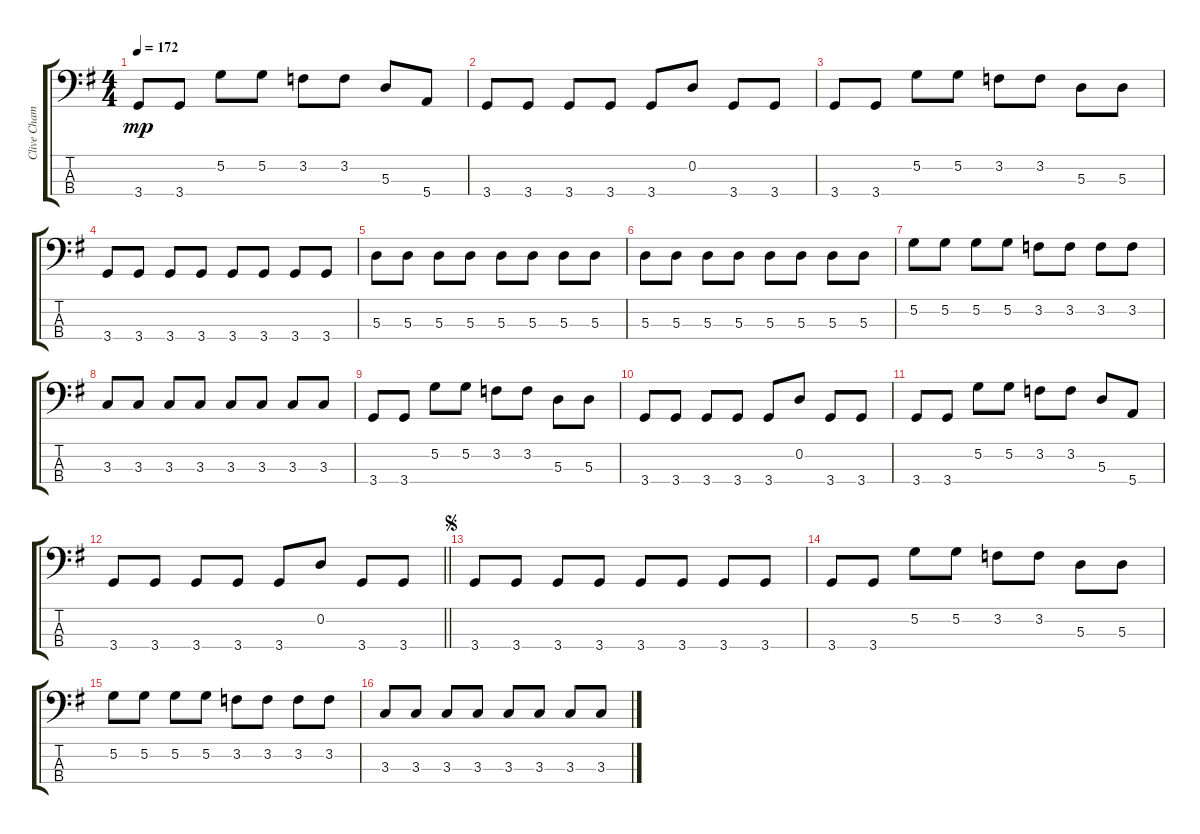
\track ("Clive Chaman" "Clive Cham") {instrument electricbassfinger}
\staff {score tabs}
\tuning (G2 D2 A1 E1) {hide}
\ts (4 4)
\tempo 172
\clef f4
\ks g
3.4.8{dy mp} 3.4.8 5.2.8 5.2.8 3.2.8 3.2.8 5.3.8 5.4.8 |
3.4.8 3.4.8 3.4.8 3.4.8 3.4.8 0.2.8 3.4.8 3.4.8 |
3.4.8 3.4.8 5.2.8 5.2.8 3.2.8 3.2.8 5.3.8 5.3.8 |
3.4.8 3.4.8 3.4.8 3.4.8 3.4.8 3.4.8 3.4.8 3.4.8 |
5.3.8 5.3.8 5.3.8 5.3.8 5.3.8 5.3.8 5.3.8 5.3.8 |
5.3.8 5.3.8 5.3.8 5.3.8 5.3.8 5.3.8 5.3.8 5.3.8 |
5.2.8 5.2.8 5.2.8 5.2.8 3.2.8 3.2.8 3.2.8 3.2.8 |
3.3.8 3.3.8 3.3.8 3.3.8 3.3.8 3.3.8 3.3.8 3.3.8 |
3.4.8 3.4.8 5.2.8 5.2.8 3.2.8 3.2.8 5.3.8 5.3.8 |
3.4.8 3.4.8 3.4.8 3.4.8 3.4.8 0.2.8 3.4.8 3.4.8 |
3.4.8 3.4.8 5.2.8 5.2.8 3.2.8 3.2.8 5.3.8 5.4.8 |
\barLineRight lightlight
3.4.8 3.4.8 3.4.8 3.4.8 3.4.8 0.2.8 3.4.8 3.4.8 |
\jump segno
3.4.8 3.4.8 3.4.8 3.4.8 3.4.8 3.4.8 3.4.8 3.4.8 |
3.4.8 3.4.8 5.2.8 5.2.8 3.2.8 3.2.8 5.3.8 5.3.8 |
5.2.8 5.2.8 5.2.8 5.2.8 3.2.8 3.2.8 3.2.8 3.2.8 |
3.3.8 3.3.8 3.3.8 3.3.8 3.3.8 3.3.8 3.3.8 3.3.8
